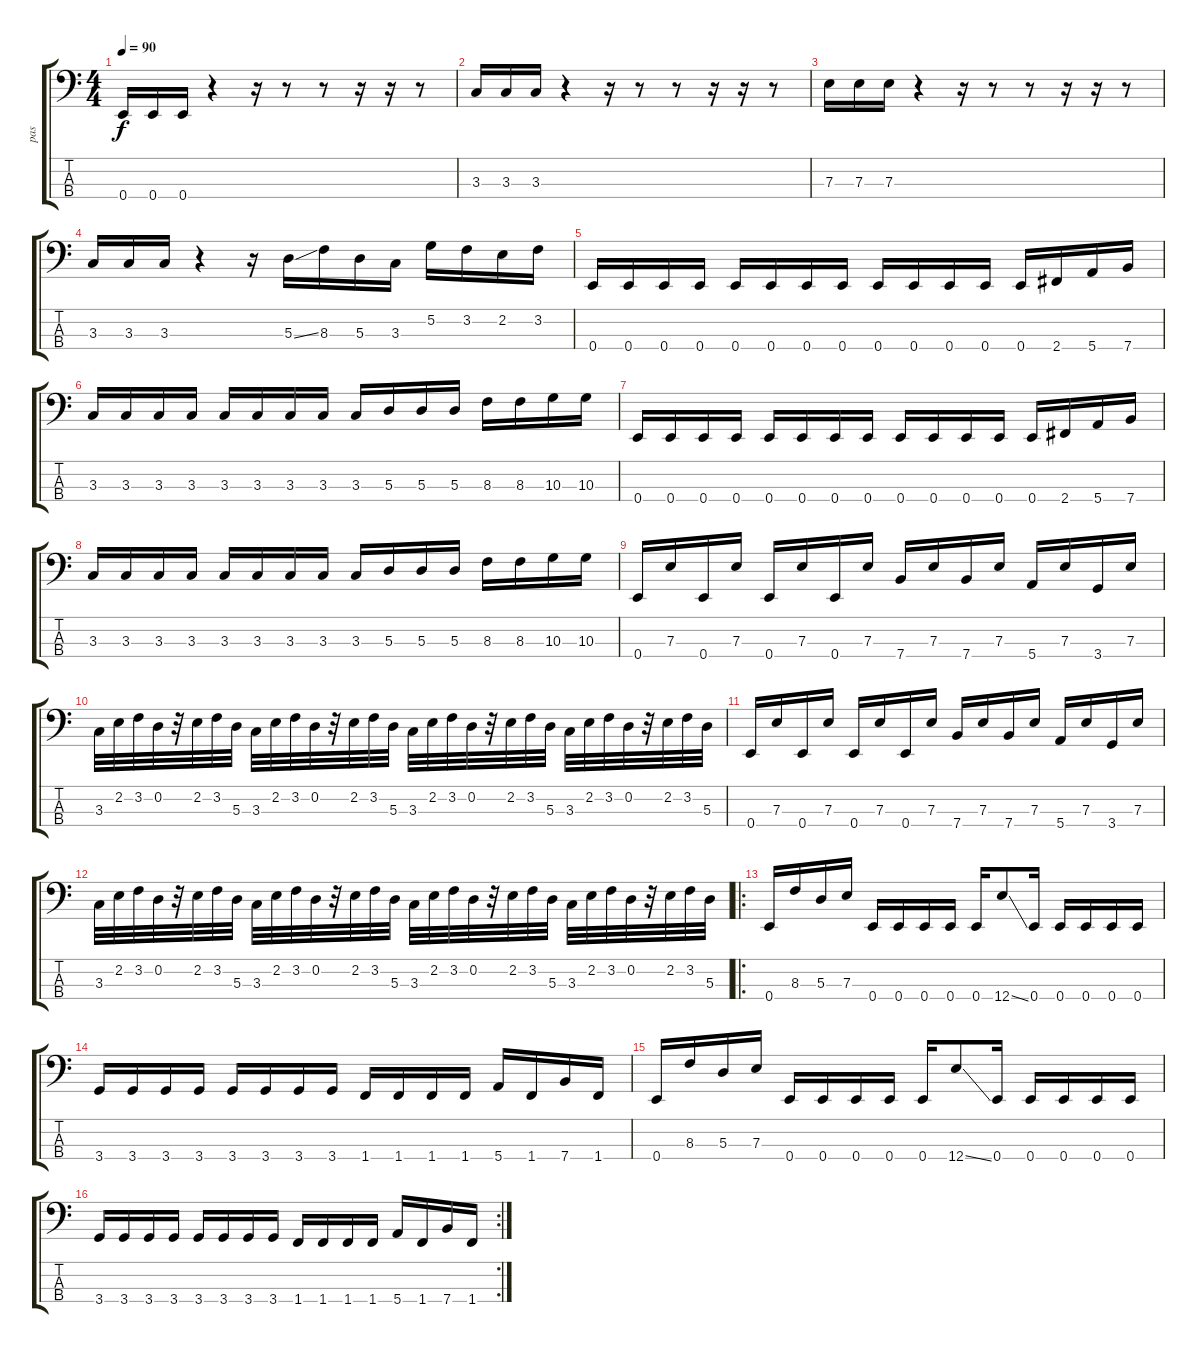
\track ("pas" "pas") {instrument electricbasspick}
\staff {score tabs}
\tuning (G2 D2 A1 E1) {hide}
\ts (4 4)
\tempo 90
\clef f4
\ks c
0.4.16{dy f instrument slapbass1} 0.4.16 0.4.16 r.4 r.16 r.8 r.8 r.16 r.16 r.8 |
3.3.16 3.3.16 3.3.16 r.4 r.16 r.8 r.8 r.16 r.16 r.8 |
7.3.16 7.3.16 7.3.16 r.4 r.16 r.8 r.8 r.16 r.16 r.8 |
3.3.16 3.3.16 3.3.16 r.4 r.16 5.3{ss}.16 8.3.16 5.3.16 3.3.16 5.2.16 3.2.16 2.2.16 3.2.16 |
0.4.16 0.4.16 0.4.16 0.4.16 0.4.16 0.4.16 0.4.16 0.4.16 0.4.16 0.4.16 0.4.16 0.4.16 0.4.16 2.4.16 5.4.16 7.4.16 |
3.3.16 3.3.16 3.3.16 3.3.16 3.3.16 3.3.16 3.3.16 3.3.16 3.3.16 5.3.16 5.3.16 5.3.16 8.3.16 8.3.16 10.3.16 10.3.16 |
0.4.16 0.4.16 0.4.16 0.4.16 0.4.16 0.4.16 0.4.16 0.4.16 0.4.16 0.4.16 0.4.16 0.4.16 0.4.16 2.4.16 5.4.16 7.4.16 |
3.3.16 3.3.16 3.3.16 3.3.16 3.3.16 3.3.16 3.3.16 3.3.16 3.3.16 5.3.16 5.3.16 5.3.16 8.3.16 8.3.16 10.3.16 10.3.16 |
0.4.16{volume 16 instrument electricbasspick} 7.3.16 0.4.16 7.3.16 0.4.16 7.3.16 0.4.16 7.3.16 7.4.16 7.3.16 7.4.16 7.3.16 5.4.16 7.3.16 3.4.16 7.3.16 |
3.3.32 2.2.32 3.2.32 0.2.32 r.32 2.2.32 3.2.32 5.3.32 3.3.32 2.2.32 3.2.32 0.2.32 r.32 2.2.32 3.2.32 5.3.32 3.3.32 2.2.32 3.2.32 0.2.32 r.32 2.2.32 3.2.32 5.3.32 3.3.32 2.2.32 3.2.32 0.2.32 r.32 2.2.32 3.2.32 5.3.32 |
0.4.16 7.3.16 0.4.16 7.3.16 0.4.16 7.3.16 0.4.16 7.3.16 7.4.16 7.3.16 7.4.16 7.3.16 5.4.16 7.3.16 3.4.16 7.3.16 |
3.3.32 2.2.32 3.2.32 0.2.32 r.32 2.2.32 3.2.32 5.3.32 3.3.32 2.2.32 3.2.32 0.2.32 r.32 2.2.32 3.2.32 5.3.32 3.3.32 2.2.32 3.2.32 0.2.32 r.32 2.2.32 3.2.32 5.3.32 3.3.32 2.2.32 3.2.32 0.2.32 r.32 2.2.32 3.2.32 5.3.32 |
\ro
0.4.16 8.3.16 5.3.16 7.3.16 0.4.16 0.4.16 0.4.16 0.4.16 0.4.16 12.4{ss}.8 0.4.16 0.4.16 0.4.16 0.4.16 0.4.16 |
3.4.16 3.4.16 3.4.16 3.4.16 3.4.16 3.4.16 3.4.16 3.4.16 1.4.16 1.4.16 1.4.16 1.4.16 5.4.16 1.4.16 7.4.16 1.4.16 |
0.4.16 8.3.16 5.3.16 7.3.16 0.4.16 0.4.16 0.4.16 0.4.16 0.4.16 12.4{ss}.8 0.4.16 0.4.16 0.4.16 0.4.16 0.4.16 |
\rc 2
3.4.16 3.4.16 3.4.16 3.4.16 3.4.16 3.4.16 3.4.16 3.4.16 1.4.16 1.4.16 1.4.16 1.4.16 5.4.16 1.4.16 7.4.16 1.4.16
